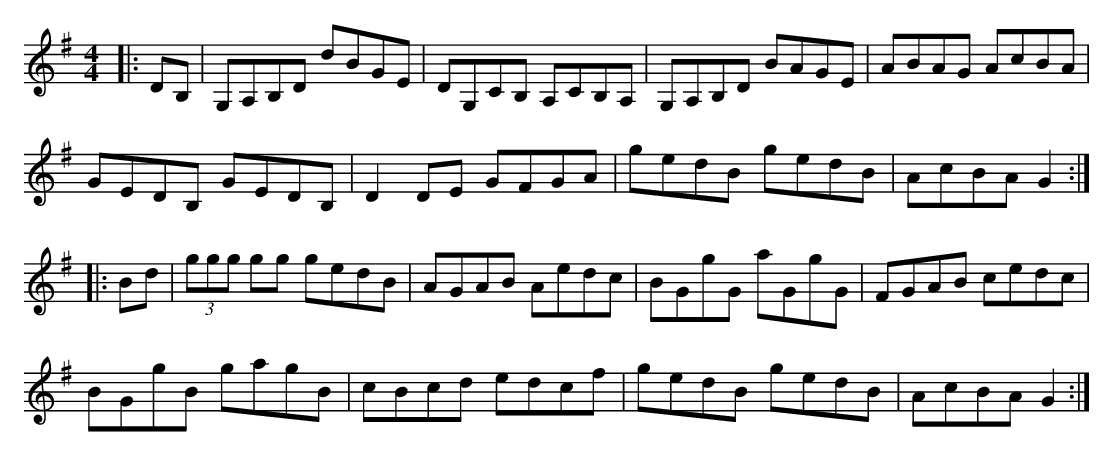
X:1
M:4/4
K:G
|:DB, | G,A,B,D dBGE | DG,CB, A,CB,A,|G,A,B,D BAGE| ABAG AcBA|
GEDB, GEDB,|D2 DE GFGA| gedB gedB| AcBA G2 :|
|:Bd|(3ggg gg gedB| AGAB Aedc| BGgG aGgG | FGAB cedc|
BGgB gagB| cBcd edcf| gedB gedB| AcBA G2 :|
